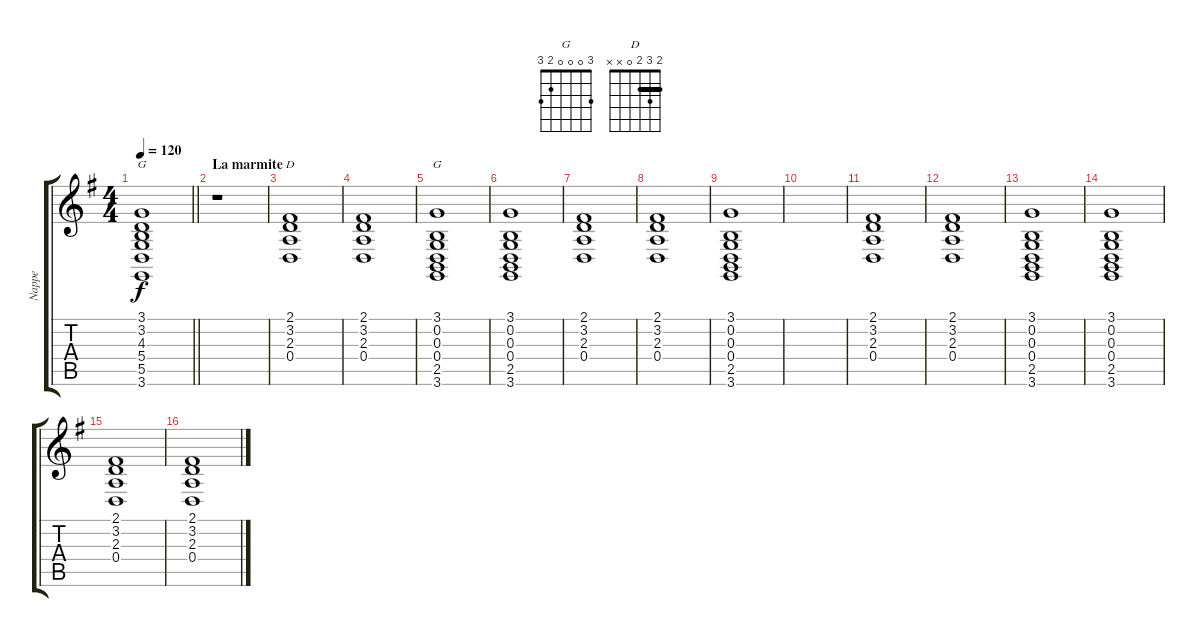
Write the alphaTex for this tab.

\track ("Nappe" "Nappe") {mute instrument synthvoice}
\staff {score tabs}
\tuning (E4 B3 G3 D3 A2 E2) {hide}
\chord ("G" 1 1 2 3 3 1) {barre 1}
\chord ("D" 2 3 2 0 x x) {barre 2}
\chord ("G" 3 0 0 0 2 3)
\ts (4 4)
\tempo 120
\clef g2
\barLineRight lightlight
\ks g
(3.1 3.2 4.3 5.4 5.5 3.6).1{ch "G" dy f} |
\section ("" "La marmite")
r.1 |
(2.1 3.2 2.3 0.4).1{ch "D"} |
(2.1 3.2 2.3 0.4).1 |
(3.1 0.2 0.3 0.4 2.5 3.6).1{ch "G"} |
(3.1 0.2 0.3 0.4 2.5 3.6).1 |
(2.1 3.2 2.3 0.4).1 |
(2.1 3.2 2.3 0.4).1 |
(3.1 0.2 0.3 0.4 2.5 3.6).1 |
|
(2.1 3.2 2.3 0.4).1 |
(2.1 3.2 2.3 0.4).1 |
(3.1 0.2 0.3 0.4 2.5 3.6).1 |
(3.1 0.2 0.3 0.4 2.5 3.6).1 |
(2.1 3.2 2.3 0.4).1 |
(2.1 3.2 2.3 0.4).1
